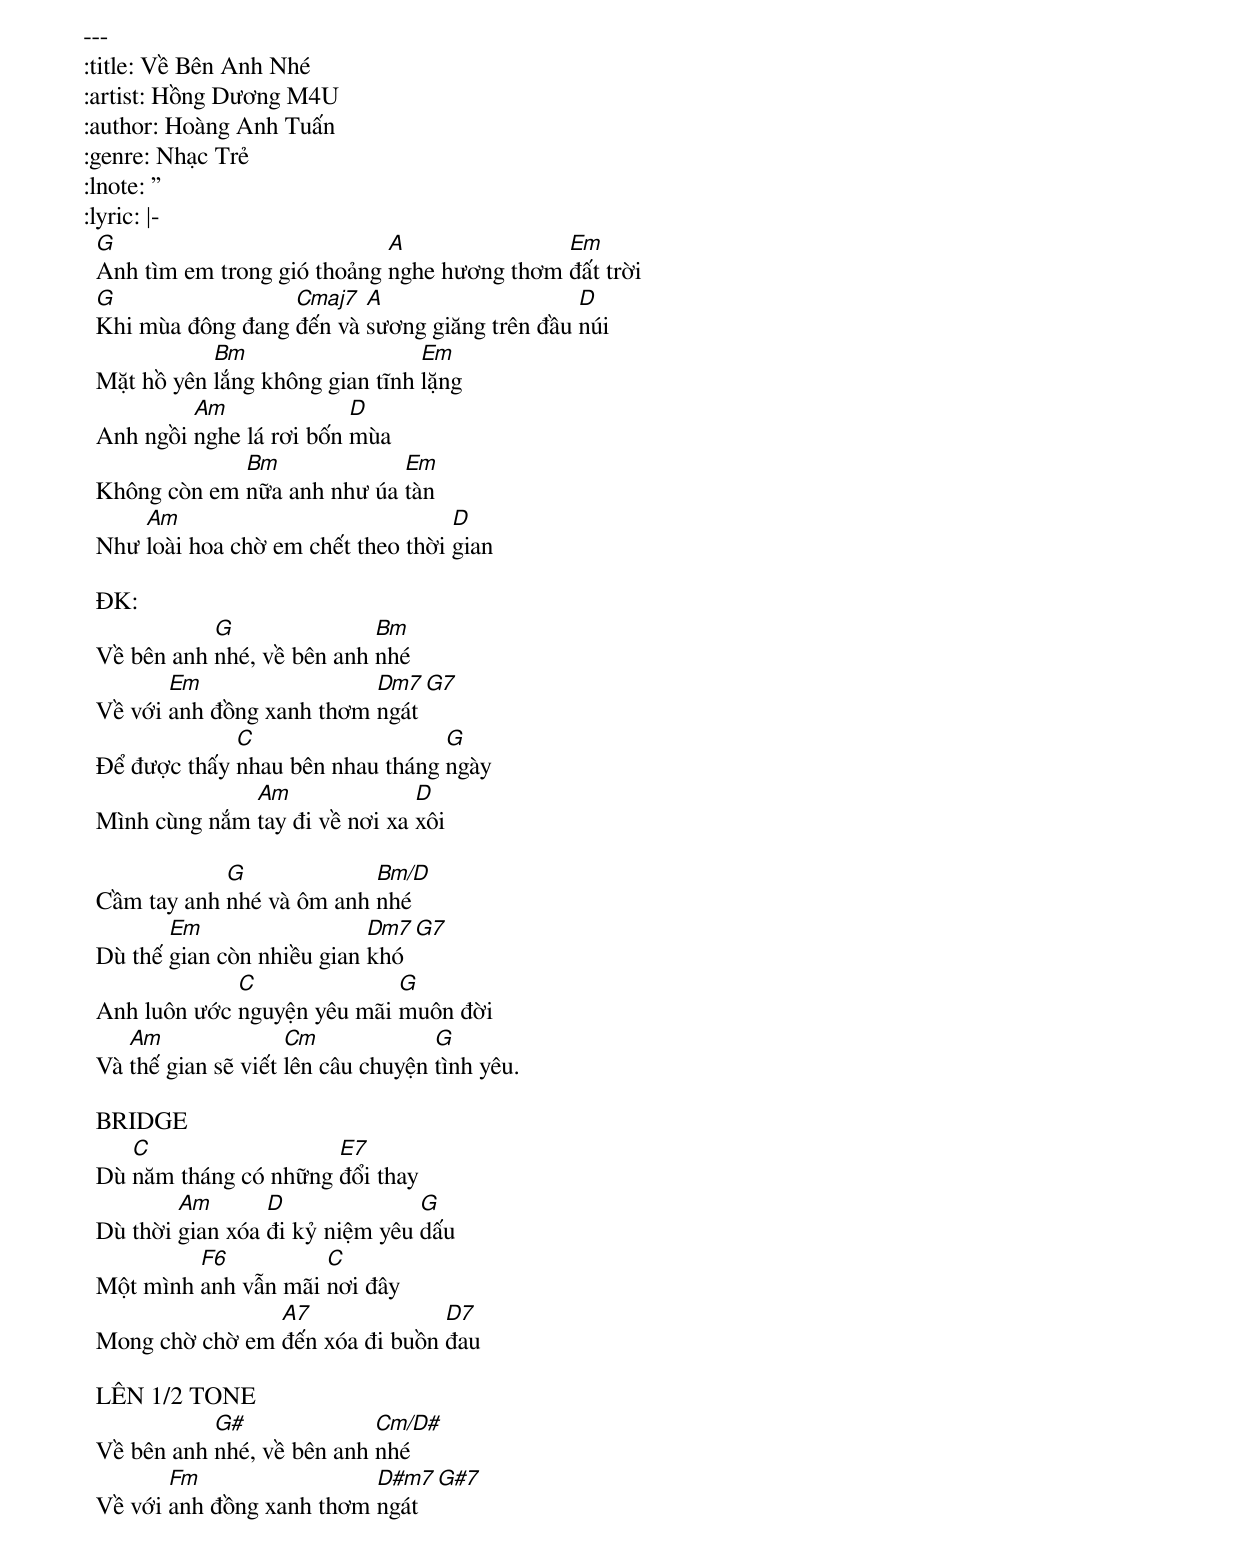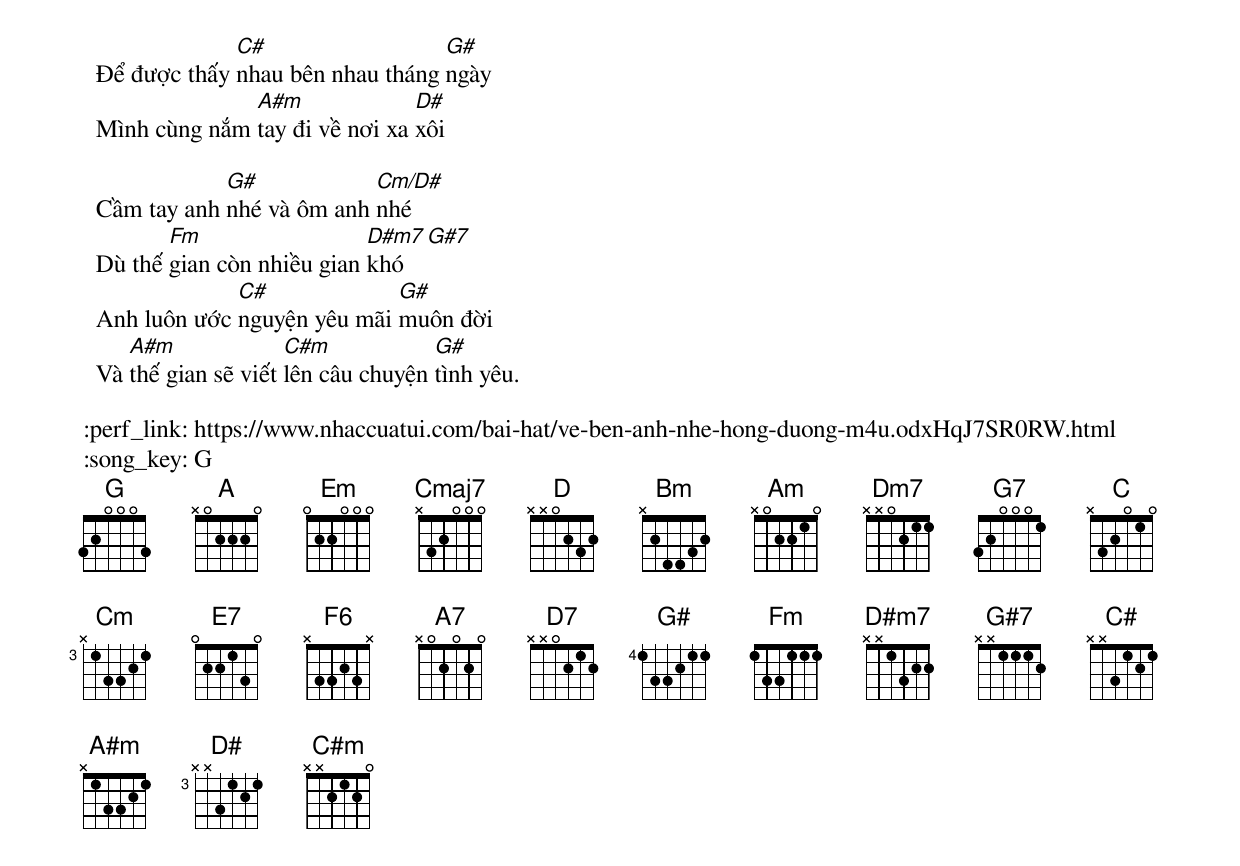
---
:title: Về Bên Anh Nhé
:artist: Hồng Dương M4U
:author: Hoàng Anh Tuấn
:genre: Nhạc Trẻ
:lnote: ''
:lyric: |-
  [G]Anh tìm em trong gió thoảng [A]nghe hương thơm [Em]đất trời
  [G]Khi mùa đông đang [Cmaj7]đến và [A]sương giăng trên đầu [D]núi
  Mặt hồ yên [Bm]lắng không gian tĩnh [Em]lặng
  Anh ngồi [Am]nghe lá rơi bốn [D]mùa
  Không còn em [Bm]nữa anh như úa [Em]tàn
  Như [Am]loài hoa chờ em chết theo thời [D]gian

  ĐK:
  Về bên anh [G]nhé, về bên anh [Bm]nhé
  Về với [Em]anh đồng xanh thơm [Dm7]ngát [G7]
  Để được thấy [C]nhau bên nhau tháng [G]ngày
  Mình cùng nắm [Am]tay đi về nơi xa [D]xôi

  Cầm tay anh [G]nhé và ôm anh [Bm/D]nhé
  Dù thế [Em]gian còn nhiều gian [Dm7]khó [G7]
  Anh luôn ước [C]nguyện yêu mãi [G]muôn đời
  Và [Am]thế gian sẽ viết [Cm]lên câu chuyện [G]tình yêu.

  BRIDGE
  Dù [C]năm tháng có những [E7]đổi thay
  Dù thời [Am]gian xóa [D]đi kỷ niệm yêu [G]dấu
  Một mình [F6]anh vẫn mãi [C]nơi đây
  Mong chờ chờ em [A7]đến xóa đi buồn [D7]đau

  LÊN 1/2 TONE
  Về bên anh [G#]nhé, về bên anh [Cm/D#]nhé
  Về với [Fm]anh đồng xanh thơm [D#m7]ngát [G#7]
  Để được thấy [C#]nhau bên nhau tháng [G#]ngày
  Mình cùng nắm [A#m]tay đi về nơi xa [D#]xôi

  Cầm tay anh [G#]nhé và ôm anh [Cm/D#]nhé
  Dù thế [Fm]gian còn nhiều gian [D#m7]khó [G#7]
  Anh luôn ước [C#]nguyện yêu mãi [G#]muôn đời
  Và [A#m]thế gian sẽ viết [C#m]lên câu chuyện [G#]tình yêu.

:perf_link: https://www.nhaccuatui.com/bai-hat/ve-ben-anh-nhe-hong-duong-m4u.odxHqJ7SR0RW.html
:song_key: G
